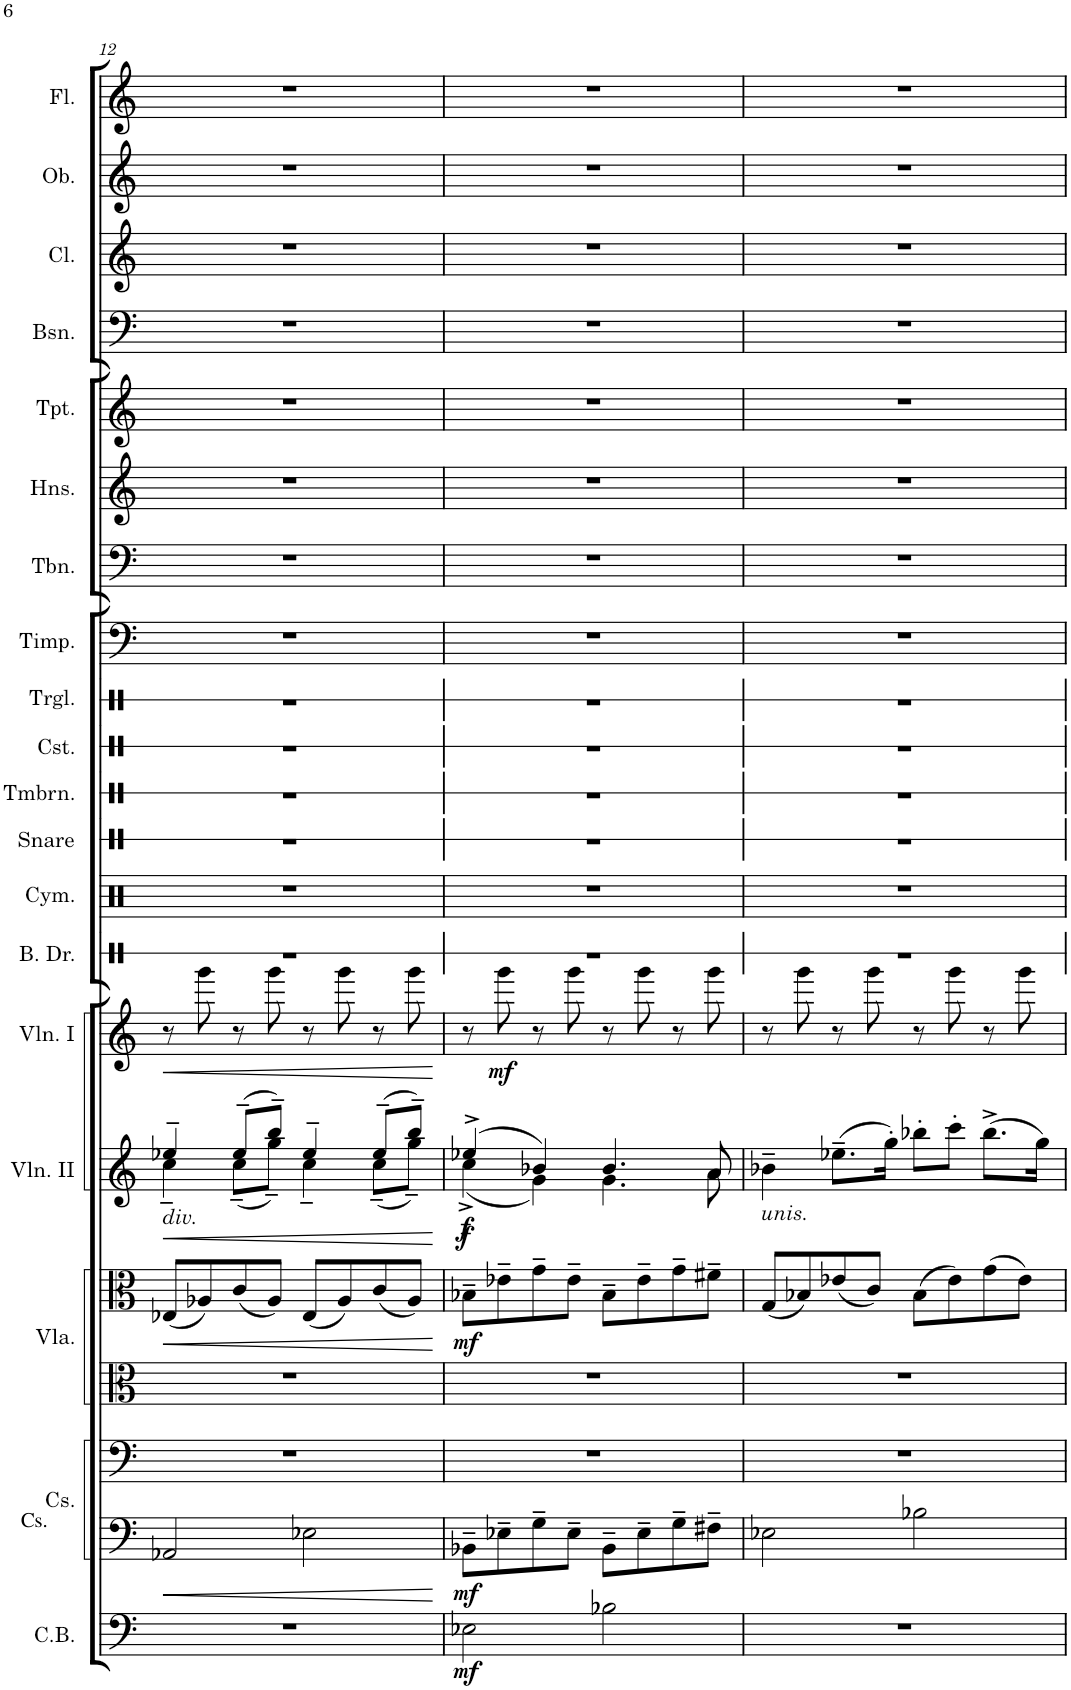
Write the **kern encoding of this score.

**kern	**dynam	**kern	**kern	**dynam	**kern	**kern	**dynam	**kern	**dynam	**kern	**dynam	**kern	**kern	**kern	**kern	**kern	**kern	**kern	**kern	**kern	**kern	**kern	**kern	**kern	**kern
*part19	*part19	*part18	*part18	*part18	*part17	*part17	*part17	*part16	*part16	*part15	*part15	*part14	*part13	*part12	*part11	*part10	*part9	*part8	*part7	*part6	*part5	*part4	*part3	*part2	*part1
*staff21	*staff21	*staff20	*staff19	*staff19/20	*staff18	*staff17	*staff17/18	*staff16	*staff16	*staff15	*staff15	*staff14	*staff13	*staff12	*staff11	*staff10	*staff9	*staff8	*staff7	*staff6	*staff5	*staff4	*staff3	*staff2	*staff1
*I"Contrabass	*	*I"Violoncellos	*	*	*I"Viola	*	*	*I"Violin II	*	*I"Violin I	*	*I"Bass Drum	*I"Cymbals	*I"Snare Drum	*I"Tambourine	*I"Castanets	*I"Triangle	*I"Timpani	*I"Trombone	*I"3 Horns	*I"Trumpet	*I"Bassoon	*I"Clarinet	*I"Oboe	*I"Flute
*I'C.B.	*	*	*	*	*I'Vla.	*	*	*I'Vln. II	*	*I'Vln. I	*	*I'B. Dr.	*I'Cym.	*I'Snare	*I'Tmbrn.	*I'Cst.	*I'Trgl.	*I'Timp.	*I'Tbn.	*I'Hns.	*I'Tpt.	*I'Bsn.	*I'Cl.	*I'Ob.	*I'Fl.
!!LO:PB:g=z
*clefF4	*	*clefF4	*clefF4	*	*clefC3	*clefC3	*	*clefG2	*	*clefG2	*	*clefX	*clefX	*clefX	*clefX	*clefX	*clefX	*clefF4	*clefF4	*clefG2	*clefG2	*clefF4	*clefG2	*clefG2	*clefG2
*Trd7c12	*	*	*	*	*	*	*	*	*	*	*	*	*	*	*	*	*	*	*	*Trd4c7	*Trd1c2	*	*Trd1c2	*	*
*k[]	*	*k[]	*k[]	*	*k[]	*k[]	*	*k[]	*	*k[]	*	*k[]	*k[]	*k[]	*k[]	*k[]	*k[]	*k[]	*k[]	*k[]	*k[]	*k[]	*k[]	*k[]	*k[]
*M4/4	*	*M4/4	*M4/4	*	*M4/4	*M4/4	*	*M4/4	*	*M4/4	*	*M4/4	*M4/4	*M4/4	*M4/4	*M4/4	*M4/4	*M4/4	*M4/4	*M4/4	*M4/4	*M4/4	*M4/4	*M4/4	*M4/4
=12	=12	=12	=12	=12	=12	=12	=12	=12	=12	=12	=12	=12	=12	=12	=12	=12	=12	=12	=12	=12	=12	=12	=12	=12	=12
!	!	!	!	!	!	!	!	!LO:TX:b:i:t=div.	!	!	!	!	!	!	!	!	!	!	!	!	!	!	!	!	!
!	!	!LO:TX:a:t=Cs.	!	!	!	!	!	!	!	!	!	!	!	!	!	!	!	!	!	!	!	!	!	!	!
!	!	!	!	!	!	!	!LO:HP:b	!	!LO:HP:b	!	!LO:HP:b	!	!	!	!	!	!	!	!	!	!	!	!	!	!
*	*	*	*	*	*	*	*	*^	*	*	*	*	*	*	*	*	*	*	*	*	*	*	*	*	*
1r	.	2AA-X/	1r	.	1r	(8E-X/L	<	4ee-X~/	4cc~\	<	8r	<	1r	1r	1r	1r	1r	1r	1r	1r	1r	1r	1r	1r	1r	1r
.	.	.	.	.	.	8A-X/)	.	.	.	.	8gggv'\	.	.	.	.	.	.	.	.	.	.	.	.	.	.	.
.	.	.	.	.	.	(8c/	.	(8ee-~/L	(8cc~\L	.	8r	.	.	.	.	.	.	.	.	.	.	.	.	.	.	.
.	.	.	.	.	.	8A-/J)	.	8bb~/J)	8gg~\J)	.	8gggv'\	.	.	.	.	.	.	.	.	.	.	.	.	.	.	.
.	.	2E-X\	.	.	.	(8E-/L	.	4ee-~/	4cc~\	.	8r	.	.	.	.	.	.	.	.	.	.	.	.	.	.	.
.	.	.	.	.	.	8A-/)	.	.	.	.	8gggv'\	.	.	.	.	.	.	.	.	.	.	.	.	.	.	.
.	.	.	.	.	.	(8c/	.	(8ee-~/L	(8cc~\L	.	8r	.	.	.	.	.	.	.	.	.	.	.	.	.	.	.
.	.	.	.	.	.	8A-/J)	.	8bb~/J)	8gg~\J)	.	8gggv'\	.	.	.	.	.	.	.	.	.	.	.	.	.	.	.
*	*	*	*	*	*	*	*	*v	*v	*	*	*	*	*	*	*	*	*	*	*	*	*	*	*	*	*
.	.	.	.	.	.	.	[	.	[	.	[	.	.	.	.	.	.	.	.	.	.	.	.	.	.
=13	=13	=13	=13	=13	=13	=13	=13	=13	=13	=13	=13	=13	=13	=13	=13	=13	=13	=13	=13	=13	=13	=13	=13	=13	=13
*	*	*	*	*	*	*	*	*^	*	*	*	*	*	*	*	*	*	*	*	*	*	*	*	*	*
!	!LO:DY:b	!	!	!LO:DY:b=2	!	!	!LO:DY:b	!	!	!LO:DY:b	!	!	!	!	!	!	!	!	!	!	!	!	!	!	!	!
!	!	!	!	!	!	!	!	!	!	!LO:DY:n=1:b	!	!	!	!	!	!	!	!	!	!	!	!	!	!	!	!
2E-X\	mf	8BB-X~\L	1r	mf	1r	8B-X~\L	mf	(4ee-X^/	(4cc^\	f f	8r	.	1r	1r	1r	1r	1r	1r	1r	1r	1r	1r	1r	1r	1r	1r
!	!	!	!	!	!	!	!	!	!	!	!	!LO:DY:b	!	!	!	!	!	!	!	!	!	!	!	!	!	!
.	.	8E-X~\	.	.	.	8e-X~\	.	.	.	.	8gggv'\	mf	.	.	.	.	.	.	.	.	.	.	.	.	.	.
.	.	8G~\	.	.	.	8g~\	.	4b-X/)	4g\)	.	8r	.	.	.	.	.	.	.	.	.	.	.	.	.	.	.
.	.	8E-~\J	.	.	.	8e-~\J	.	.	.	.	8gggv'\	.	.	.	.	.	.	.	.	.	.	.	.	.	.	.
2B-X\	.	8BB-~\L	.	.	.	8B-~\L	.	4.b-/	4.g\	.	8r	.	.	.	.	.	.	.	.	.	.	.	.	.	.	.
.	.	8E-~\	.	.	.	8e-~\	.	.	.	.	8gggv'\	.	.	.	.	.	.	.	.	.	.	.	.	.	.	.
.	.	8G~\	.	.	.	8g~\	.	.	.	.	8r	.	.	.	.	.	.	.	.	.	.	.	.	.	.	.
.	.	8F#X~\J	.	.	.	8f#X~\J	.	8a/	8a\	.	8gggv'\	.	.	.	.	.	.	.	.	.	.	.	.	.	.	.
=14	=14	=14	=14	=14	=14	=14	=14	=14	=14	=14	=14	=14	=14	=14	=14	=14	=14	=14	=14	=14	=14	=14	=14	=14	=14	=14
!	!	!	!	!	!	!	!	!LO:TX:b:i:t=unis.	!	!	!	!	!	!	!	!	!	!	!	!	!	!	!	!	!	!
*	*	*	*	*	*	*	*	*v	*v	*	*	*	*	*	*	*	*	*	*	*	*	*	*	*	*	*
1r	.	2E-X\	1r	.	1r	(8G/L	.	4b-X~\	.	8r	.	1r	1r	1r	1r	1r	1r	1r	1r	1r	1r	1r	1r	1r	1r
.	.	.	.	.	.	8B-X/)	.	.	.	8gggv'\	.	.	.	.	.	.	.	.	.	.	.	.	.	.	.
.	.	.	.	.	.	(8e-X/	.	(8.ee-X~\L	.	8r	.	.	.	.	.	.	.	.	.	.	.	.	.	.	.
.	.	.	.	.	.	8c/J)	.	.	.	8gggv'\	.	.	.	.	.	.	.	.	.	.	.	.	.	.	.
.	.	.	.	.	.	.	.	16gg'\Jk)	.	.	.	.	.	.	.	.	.	.	.	.	.	.	.	.	.
.	.	2B-X\	.	.	.	(8B-\L	.	8bb-X'\L	.	8r	.	.	.	.	.	.	.	.	.	.	.	.	.	.	.
.	.	.	.	.	.	8e-\)	.	8ccc'\J	.	8gggv'\	.	.	.	.	.	.	.	.	.	.	.	.	.	.	.
.	.	.	.	.	.	(8g\	.	(8.bb-^\L	.	8r	.	.	.	.	.	.	.	.	.	.	.	.	.	.	.
.	.	.	.	.	.	8e-\J)	.	.	.	8gggv'\	.	.	.	.	.	.	.	.	.	.	.	.	.	.	.
.	.	.	.	.	.	.	.	16gg\Jk)	.	.	.	.	.	.	.	.	.	.	.	.	.	.	.	.	.
=	=	=	=	=	=	=	=	=	=	=	=	=	=	=	=	=	=	=	=	=	=	=	=	=	=
*-	*-	*-	*-	*-	*-	*-	*-	*-	*-	*-	*-	*-	*-	*-	*-	*-	*-	*-	*-	*-	*-	*-	*-	*-	*-
